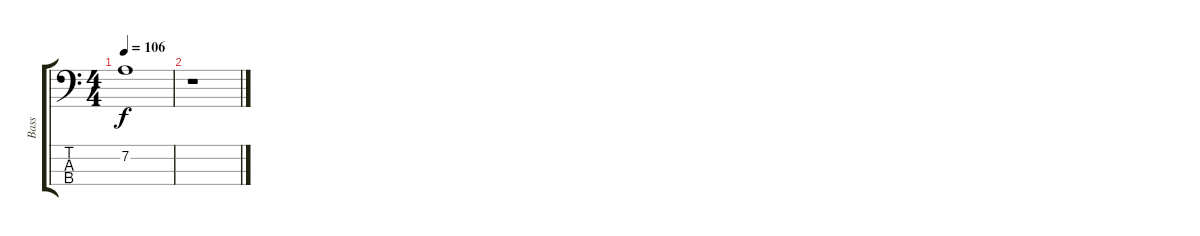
\track ("Bass" "Bass") {instrument electricbassfinger}
\staff {score tabs}
\tuning (G2 D2 A1 E1) {hide}
\ts (4 4)
\tempo 106
\clef f4
\ks c
7.2.1{dy f} |
r.1
